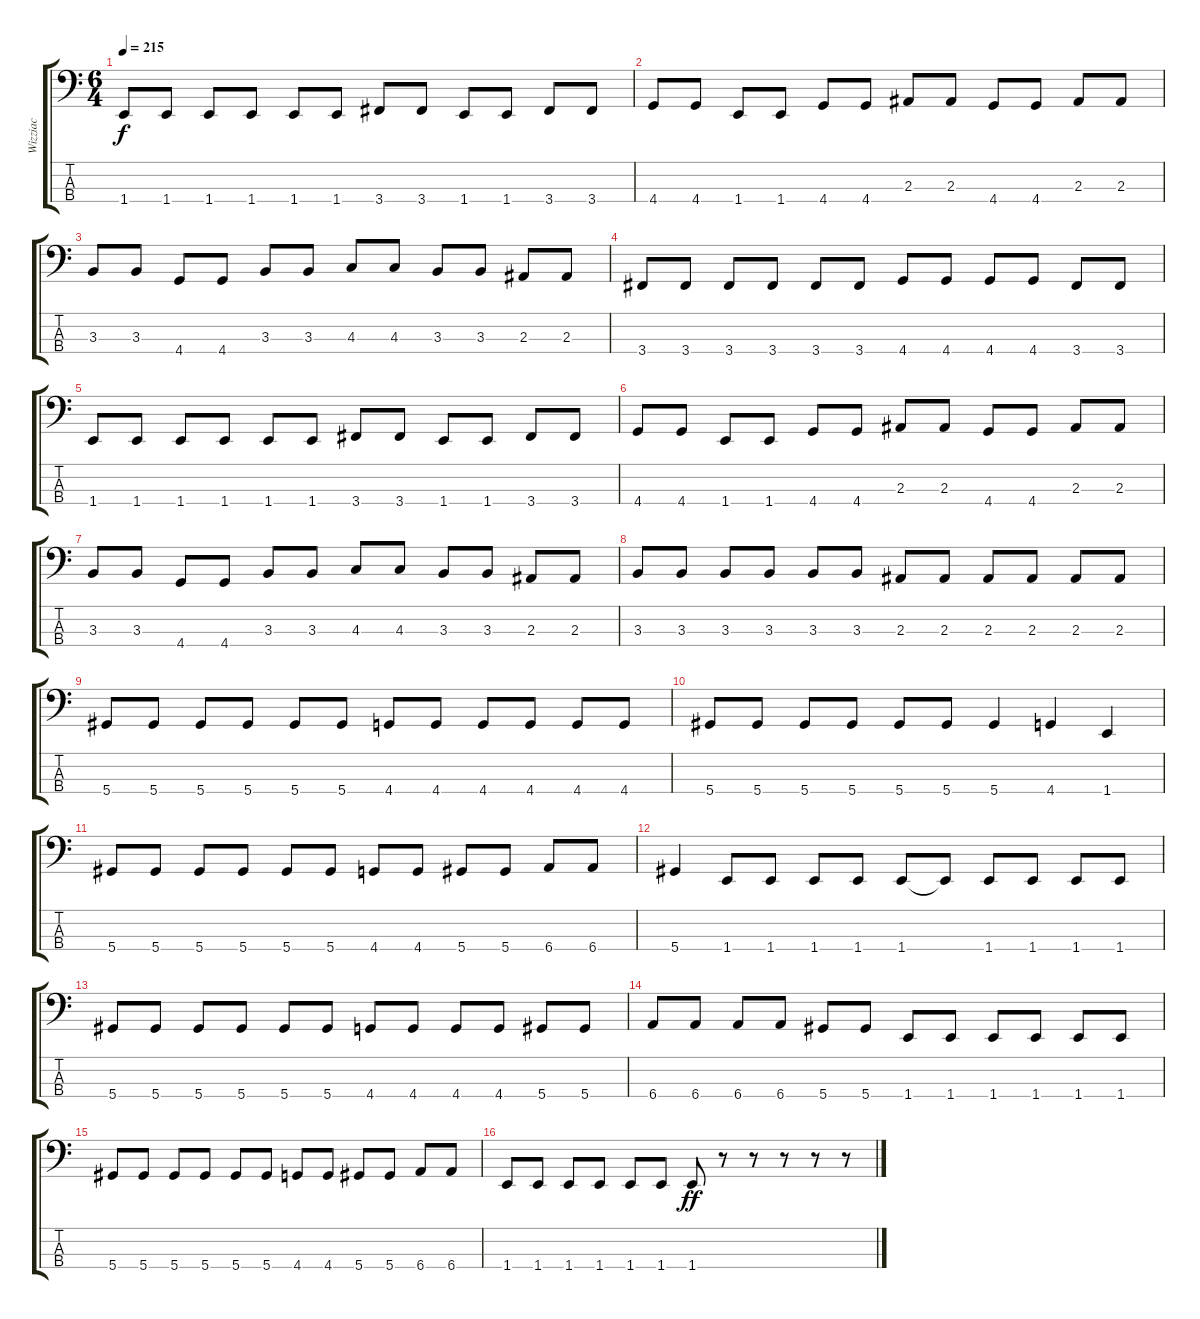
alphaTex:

\track ("Wizziac" "Wizziac") {instrument electricbassfinger}
\staff {score tabs}
\tuning (Gb2 Db2 Ab1 Eb1) {hide}
\ts (6 4)
\tempo 215
\clef f4
\ks c
1.4.8{dy f} 1.4.8 1.4.8 1.4.8 1.4.8 1.4.8 3.4.8 3.4.8 1.4.8 1.4.8 3.4.8 3.4.8 |
4.4.8 4.4.8 1.4.8 1.4.8 4.4.8 4.4.8 2.3.8 2.3.8 4.4.8 4.4.8 2.3.8 2.3.8 |
3.3.8 3.3.8 4.4.8 4.4.8 3.3.8 3.3.8 4.3.8 4.3.8 3.3.8 3.3.8 2.3.8 2.3.8 |
3.4.8 3.4.8 3.4.8 3.4.8 3.4.8 3.4.8 4.4.8 4.4.8 4.4.8 4.4.8 3.4.8 3.4.8 |
1.4.8 1.4.8 1.4.8 1.4.8 1.4.8 1.4.8 3.4.8 3.4.8 1.4.8 1.4.8 3.4.8 3.4.8 |
4.4.8 4.4.8 1.4.8 1.4.8 4.4.8 4.4.8 2.3.8 2.3.8 4.4.8 4.4.8 2.3.8 2.3.8 |
3.3.8 3.3.8 4.4.8 4.4.8 3.3.8 3.3.8 4.3.8 4.3.8 3.3.8 3.3.8 2.3.8 2.3.8 |
3.3.8 3.3.8 3.3.8 3.3.8 3.3.8 3.3.8 2.3.8 2.3.8 2.3.8 2.3.8 2.3.8 2.3.8 |
5.4.8 5.4.8 5.4.8 5.4.8 5.4.8 5.4.8 4.4.8 4.4.8 4.4.8 4.4.8 4.4.8 4.4.8 |
5.4.8 5.4.8 5.4.8 5.4.8 5.4.8 5.4.8 5.4.4 4.4.4 1.4.4 |
5.4.8 5.4.8 5.4.8 5.4.8 5.4.8 5.4.8 4.4.8 4.4.8 5.4.8 5.4.8 6.4.8 6.4.8 |
5.4.4 1.4.8 1.4.8 1.4.8 1.4.8 1.4.8 1.4{t}.8 1.4.8 1.4.8 1.4.8 1.4.8 |
5.4.8 5.4.8 5.4.8 5.4.8 5.4.8 5.4.8 4.4.8 4.4.8 4.4.8 4.4.8 5.4.8 5.4.8 |
6.4.8 6.4.8 6.4.8 6.4.8 5.4.8 5.4.8 1.4.8 1.4.8 1.4.8 1.4.8 1.4.8 1.4.8 |
5.4.8 5.4.8 5.4.8 5.4.8 5.4.8 5.4.8 4.4.8 4.4.8 5.4.8 5.4.8 6.4.8 6.4.8 |
1.4.8 1.4.8 1.4.8 1.4.8 1.4.8 1.4.8 1.4.8{dy ff} r.8 r.8 r.8 r.8 r.8
